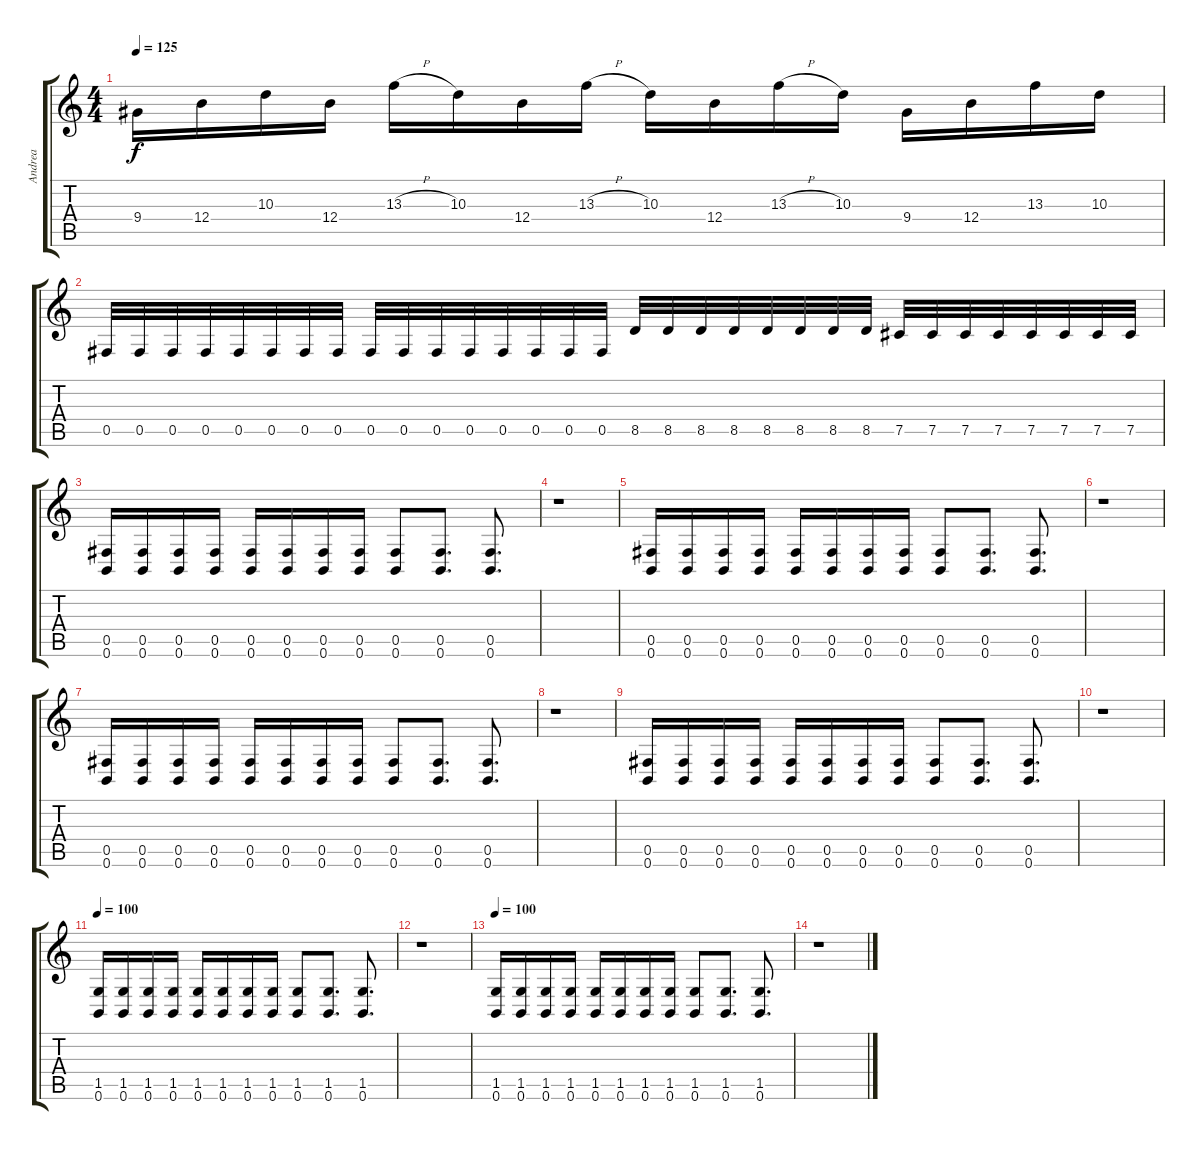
\track ("Andrea" "Andrea") {instrument distortionguitar}
\staff {score tabs}
\tuning (Db4 Ab3 E3 B2 Gb2 B1) {hide}
\ts (4 4)
\tempo 125
\clef g2
\ks c
9.4.16{dy f} 12.4.16 10.3.16 12.4.16 13.3{h}.16 10.3.16 12.4.16 13.3{h}.16 10.3.16 12.4.16 13.3{h}.16 10.3.16 9.4.16 12.4.16 13.3.16 10.3.16 |
0.5.32 0.5.32 0.5.32 0.5.32 0.5.32 0.5.32 0.5.32 0.5.32 0.5.32 0.5.32 0.5.32 0.5.32 0.5.32 0.5.32 0.5.32 0.5.32 8.5.32 8.5.32 8.5.32 8.5.32 8.5.32 8.5.32 8.5.32 8.5.32 7.5.32 7.5.32 7.5.32 7.5.32 7.5.32 7.5.32 7.5.32 7.5.32 |
(0.5 0.6).16 (0.5 0.6).16 (0.5 0.6).16 (0.5 0.6).16 (0.5 0.6).16 (0.5 0.6).16 (0.5 0.6).16 (0.5 0.6).16 (0.5 0.6).8 (0.5 0.6).8{d} (0.5 0.6).8{d} |
r.1 |
(0.5 0.6).16 (0.5 0.6).16 (0.5 0.6).16 (0.5 0.6).16 (0.5 0.6).16 (0.5 0.6).16 (0.5 0.6).16 (0.5 0.6).16 (0.5 0.6).8 (0.5 0.6).8{d} (0.5 0.6).8{d} |
r.1 |
(0.5 0.6).16 (0.5 0.6).16 (0.5 0.6).16 (0.5 0.6).16 (0.5 0.6).16 (0.5 0.6).16 (0.5 0.6).16 (0.5 0.6).16 (0.5 0.6).8 (0.5 0.6).8{d} (0.5 0.6).8{d} |
r.1 |
(0.5 0.6).16 (0.5 0.6).16 (0.5 0.6).16 (0.5 0.6).16 (0.5 0.6).16 (0.5 0.6).16 (0.5 0.6).16 (0.5 0.6).16 (0.5 0.6).8 (0.5 0.6).8{d} (0.5 0.6).8{d} |
r.1 |
\tempo 100
(1.5 0.6).16 (1.5 0.6).16 (1.5 0.6).16 (1.5 0.6).16 (1.5 0.6).16 (1.5 0.6).16 (1.5 0.6).16 (1.5 0.6).16 (1.5 0.6).8 (1.5 0.6).8{d} (1.5 0.6).8{d} |
r.1 |
\tempo 100
(1.5 0.6).16 (1.5 0.6).16 (1.5 0.6).16 (1.5 0.6).16 (1.5 0.6).16 (1.5 0.6).16 (1.5 0.6).16 (1.5 0.6).16 (1.5 0.6).8 (1.5 0.6).8{d} (1.5 0.6).8{d} |
r.1
